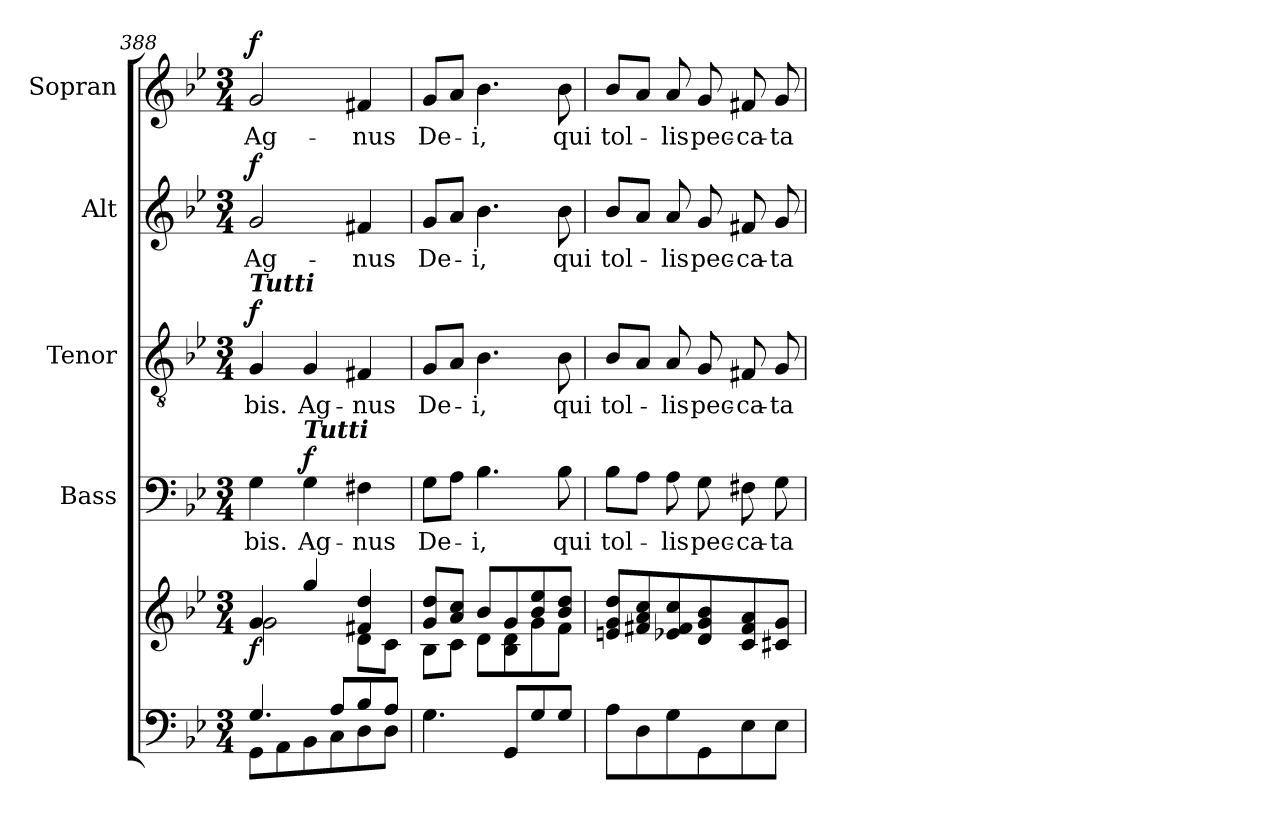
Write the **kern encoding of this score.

**kern	**kern	**dynam	**kern	**text	**dynam	**kern	**text	**dynam	**kern	**text	**dynam	**kern	**text	**dynam
*part5	*part5	*part5	*part4	*part4	*part4	*part3	*part3	*part3	*part2	*part2	*part2	*part1	*part1	*part1
*staff6	*staff5	*staff5/6	*staff4	*staff4	*staff4	*staff3	*staff3	*staff3	*staff2	*staff2	*staff2	*staff1	*staff1	*staff1
*	*	*	*I"Bass	*	*	*I"Tenor	*	*	*I"Alt	*	*	*I"Sopran	*	*
*	*	*	*I'B.	*	*	*I'T.	*	*	*I'A.	*	*	*I'S.	*	*
*clefF4	*clefG2	*	*clefF4	*	*	*clefGv2	*	*	*clefG2	*	*	*clefG2	*	*
*k[b-e-]	*k[b-e-]	*	*k[b-e-]	*	*	*k[b-e-]	*	*	*k[b-e-]	*	*	*k[b-e-]	*	*
*B-:	*B-:	*	*B-:	*	*	*B-:	*	*	*B-:	*	*	*B-:	*	*
*M3/4	*M3/4	*	*M3/4	*	*	*M3/4	*	*	*M3/4	*	*	*M3/4	*	*
=388	=388	=388	=388	=388	=388	=388	=388	=388	=388	=388	=388	=388	=388	=388
*^	*^	*	*	*	*	*	*	*	*	*	*	*	*	*
!	!	!	!	!	!	!	!	!LO:TX:a:Bi:t=Tutti	!	!	!	!	!	!	!	!
!	!	!	!	!LO:DY:b	!	!LO:LY:b	!	!	!LO:LY:b	!LO:DY:a	!	!LO:LY:b	!LO:DY:a	!	!LO:LY:b	!LO:DY:a
4.G/	8GG\L	4g/	2g\	f	4G\	-bis.	.	4G/	-bis.	f	2g/	Ag-	f	2g/	Ag-	f
.	8AA\	.	.	.	.	.	.	.	.	.	.	.	.	.	.	.
!	!	!	!	!	!LO:TX:a:Bi:t=Tutti	!	!	!	!	!	!	!	!	!	!	!
!	!	!	!	!	!	!LO:LY:b	!LO:DY:a	!	!LO:LY:b	!	!	!	!	!	!	!
.	8BB-\	4gg/	.	.	4G\	Ag-	f	4G/	Ag-	.	.	.	.	.	.	.
8A/L	8C\	.	.	.	.	.	.	.	.	.	.	.	.	.	.	.
!	!	!	!	!	!	!LO:LY:b	!	!	!LO:LY:b	!	!	!LO:LY:b	!	!	!LO:LY:b	!
8B-/	8D\	4f#X/ 4dd/	8d\L	.	4F#X\	-nus	.	4F#X/	-nus	.	4f#X/	-nus	.	4f#X/	-nus	.
8A/J	8D\J	.	8c\J	.	.	.	.	.	.	.	.	.	.	.	.	.
=389	=389	=389	=389	=389	=389	=389	=389	=389	=389	=389	=389	=389	=389	=389	=389	=389
!	!	!	!	!	!	!LO:LY:b	!	!	!LO:LY:b	!	!	!LO:LY:b	!	!	!LO:LY:b	!
*v	*v	*	*	*	*	*	*	*	*	*	*	*	*	*	*	*
4.G\	8g/ 8dd/L	8B-\L	.	8G\L	De-	.	8G/L	De-	.	8g/L	De-	.	8g/L	De-	.
.	8a/ 8cc/J	8c\J	.	8A\J	.	.	8A/J	.	.	8a/J	.	.	8a/J	.	.
!	!	!	!	!	!LO:LY:b	!	!	!LO:LY:b	!	!	!LO:LY:b	!	!	!LO:LY:b	!
.	8b-/L	8d\L	.	4.B-\	-i,	.	4.B-\	-i,	.	4.b-\	-i,	.	4.b-\	-i,	.
8GG/L	8g/	8B-\ 8d\	.	.	.	.	.	.	.	.	.	.	.	.	.
8G/	8b-/ 8ee-/	8g\	.	.	.	.	.	.	.	.	.	.	.	.	.
!	!	!	!	!	!LO:LY:b	!	!	!LO:LY:b	!	!	!LO:LY:b	!	!	!LO:LY:b	!
8G/J	8b-/ 8dd/J	8f\J	.	8B-\	qui	.	8B-\	qui	.	8b-\	qui	.	8b-\	qui	.
=390	=390	=390	=390	=390	=390	=390	=390	=390	=390	=390	=390	=390	=390	=390	=390
!	!	!	!	!	!LO:LY:b	!	!	!LO:LY:b	!	!	!LO:LY:b	!	!	!LO:LY:b	!
*	*v	*v	*	*	*	*	*	*	*	*	*	*	*	*	*
8A\L	8en/ 8g/ 8dd/L	.	8B-\L	tol-	.	8B-/L	tol-	.	8b-/L	tol-	.	8b-/L	tol-	.
8D\	8f#X/ 8a/ 8cc/	.	8A\J	.	.	8A/J	.	.	8a/J	.	.	8a/J	.	.
!	!	!	!	!LO:LY:b	!	!	!LO:LY:b	!	!	!LO:LY:b	!	!	!LO:LY:b	!
8G\	8e-X/ 8f#/ 8cc/	.	8A\	-lis	.	8A/	-lis	.	8a/	-lis	.	8a/	-lis	.
!	!	!	!	!LO:LY:b	!	!	!LO:LY:b	!	!	!LO:LY:b	!	!	!LO:LY:b	!
8GG\	8d/ 8g/ 8b-/	.	8G\	pec-	.	8G/	pec-	.	8g/	pec-	.	8g/	pec-	.
!	!	!	!	!LO:LY:b	!	!	!LO:LY:b	!	!	!LO:LY:b	!	!	!LO:LY:b	!
8E-\	8c/ 8f#/ 8a/	.	8F#X\	-ca-	.	8F#X/	-ca-	.	8f#X/	-ca-	.	8f#X/	-ca-	.
!	!	!	!	!LO:LY:b	!	!	!LO:LY:b	!	!	!LO:LY:b	!	!	!LO:LY:b	!
8E-\J	8c#X/ 8g/J	.	8G\	-ta	.	8G/	-ta	.	8g/	-ta	.	8g/	-ta	.
=	=	=	=	=	=	=	=	=	=	=	=	=	=	=
*-	*-	*-	*-	*-	*-	*-	*-	*-	*-	*-	*-	*-	*-	*-
